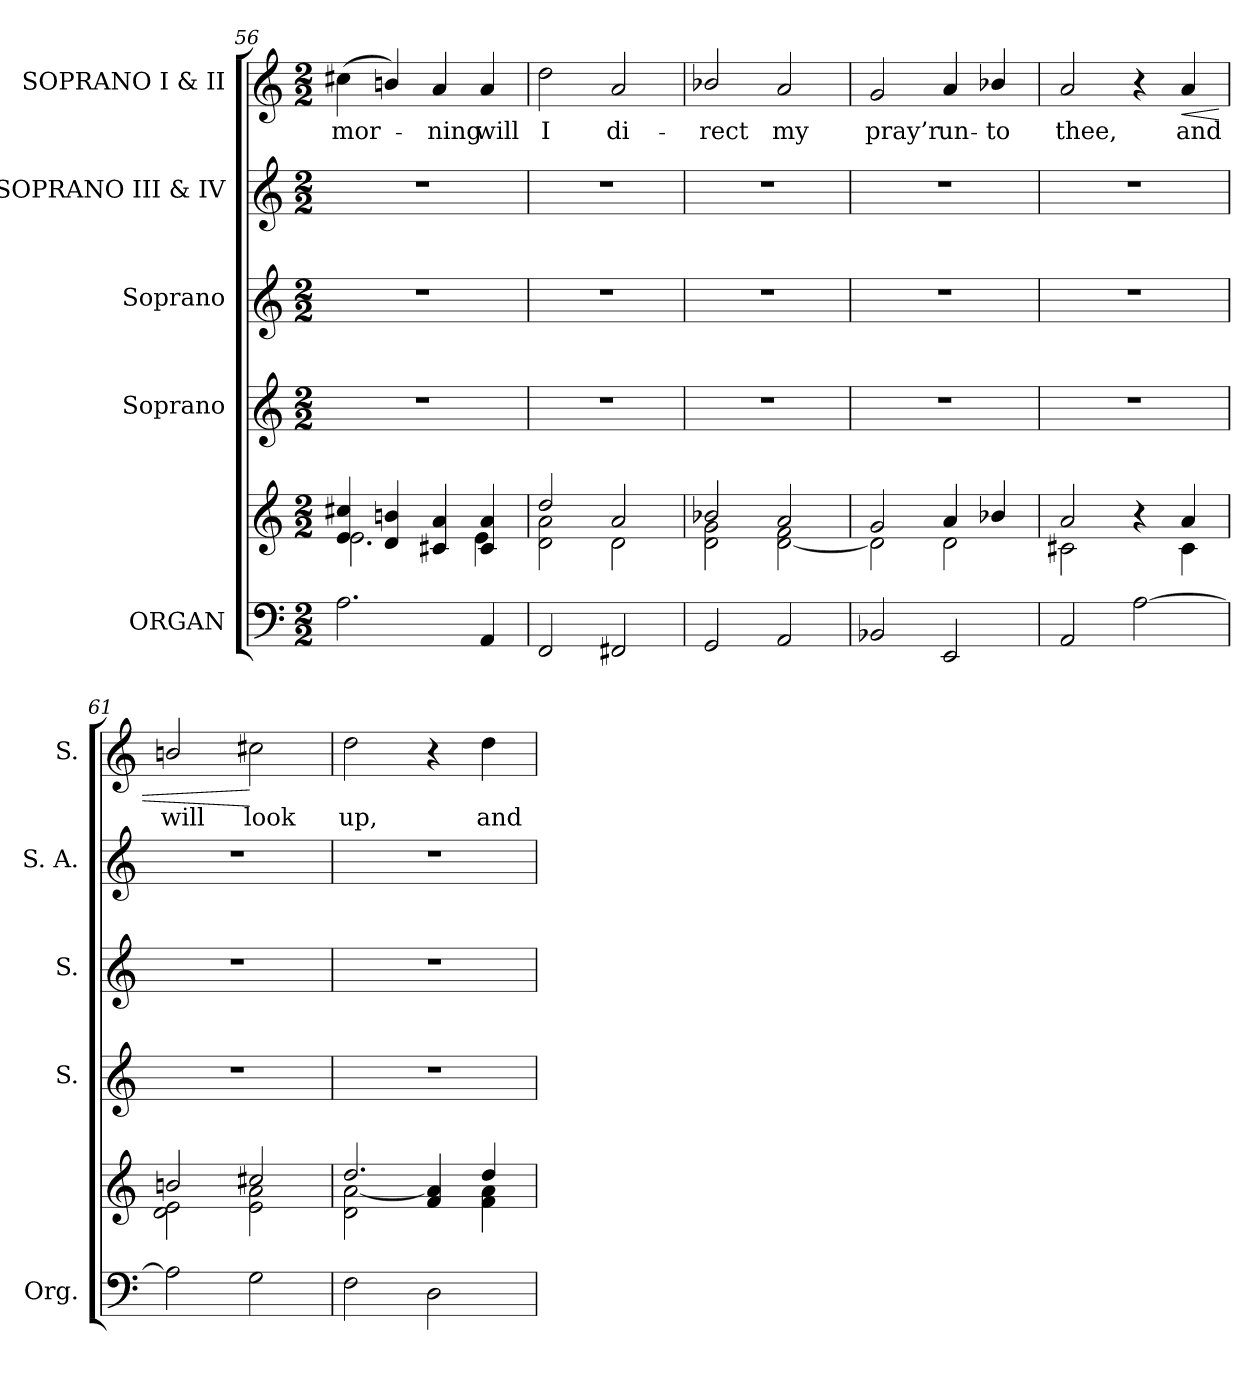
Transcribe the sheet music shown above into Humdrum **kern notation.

**kern	**kern	**kern	**kern	**kern	**kern	**text	**dynam
*part5	*part5	*part4	*part3	*part2	*part1	*part1	*part1
*staff6	*staff5	*staff4	*staff3	*staff2	*staff1	*staff1	*staff1
*I"ORGAN	*	*I"Soprano	*I"Soprano	*I"SOPRANO III & IV	*I"SOPRANO I & II	*	*
*I'Org.	*	*I'S.	*I'S.	*I'S. A.	*I'S.	*	*
!!LO:PB:g=z
*clefF4	*clefG2	*clefG2	*clefG2	*clefG2	*clefG2	*	*
*k[]	*k[]	*k[]	*k[]	*k[]	*k[]	*	*
*C:	*C:	*C:	*C:	*C:	*C:	*	*
*M2/2	*M2/2	*M2/2	*M2/2	*M2/2	*M2/2	*	*
=56	=56	=56	=56	=56	=56	=56	=56
*	*^	*	*	*	*	*	*
!	!	!	!	!	!	!	!LO:LY:b:color=#000000	!
2.Ai\	4ei/ 4cc#Xi	2.ei\	1r	1r	1r	(4cc#Xi\	mor-	.
.	4di/ 4bni	.	.	.	.	4bni/)	.	.
!	!	!	!	!	!	!	!LO:LY:b:color=#000000	!
.	4c#Xi/ 4ai	.	.	.	.	4ai/	-ning	.
!	!	!	!	!	!	!	!LO:LY:b:color=#000000	!
4AAi/	4c#i/ 4ai	4ei\	.	.	.	4ai/	will	.
=57	=57	=57	=57	=57	=57	=57	=57	=57
!	!	!	!	!	!	!	!LO:LY:b:color=#000000	!
2FFi/	2ddi/	2di\ 2ai	1r	1r	1r	2ddi\	I	.
!	!	!	!	!	!	!	!LO:LY:b:color=#000000	!
2FF#Xi/	2ai/	2di\	.	.	.	2ai/	di-	.
=58	=58	=58	=58	=58	=58	=58	=58	=58
!	!	!	!	!	!	!	!LO:LY:b:color=#000000	!
2GGi/	2b-i/	2di\ 2gi	1r	1r	1r	2b-i/	-rect	.
!	!	!	!	!	!	!	!LO:LY:b:color=#000000	!
2AAi/	2ai/	[2di\ 2fi	.	.	.	2ai/	my	.
=59	=59	=59	=59	=59	=59	=59	=59	=59
!	!	!	!	!	!	!	!LO:LY:b:color=#000000	!
2BB-i/	2gi/	2di\]	1r	1r	1r	2gi/	pray’r	.
!	!	!	!	!	!	!	!LO:LY:b:color=#000000	!
2EEi/	4ai/	2di\	.	.	.	4ai/	un-	.
!	!	!	!	!	!	!	!LO:LY:b:color=#000000	!
.	4b-i/	.	.	.	.	4b-i/	-to	.
=60	=60	=60	=60	=60	=60	=60	=60	=60
!	!	!	!	!	!	!	!LO:LY:b:color=#000000	!
2AAi/	2ai/	2c#Xi\	1r	1r	1r	2ai/	thee,	.
[2Ai\	4r	4ryy	.	.	.	4r	.	.
!	!	!	!	!	!	!	!LO:LY:b:color=#000000	!LO:HP:b
.	4ai/	4c#i\	.	.	.	4ai/	and	<
=61	=61	=61	=61	=61	=61	=61	=61	=61
!	!	!	!	!	!	!	!LO:LY:b:color=#000000	!
2Ai\]	2bni/	2di\ 2ei	1r	1r	1r	2bni/	will	.
!	!	!	!	!	!	!	!LO:LY:b:color=#000000	!
2Gi\	2cc#Xi/	2ei\ 2ai	.	.	.	2cc#Xi\	look	[
=62	=62	=62	=62	=62	=62	=62	=62	=62
!	!	!	!	!	!	!	!LO:LY:b:color=#000000	!
2Fi\	2.ddi/	2di\ [2ai	1r	1r	1r	2ddi\	up,	.
2Di\	.	4fi/ 4ai]	.	.	.	4r	.	.
!	!	!	!	!	!	!	!LO:LY:b:color=#000000	!
.	4ddi/	4fi\ 4ai	.	.	.	4ddi\	and	.
*	*v	*v	*	*	*	*	*	*
=	=	=	=	=	=	=	=
*-	*-	*-	*-	*-	*-	*-	*-
